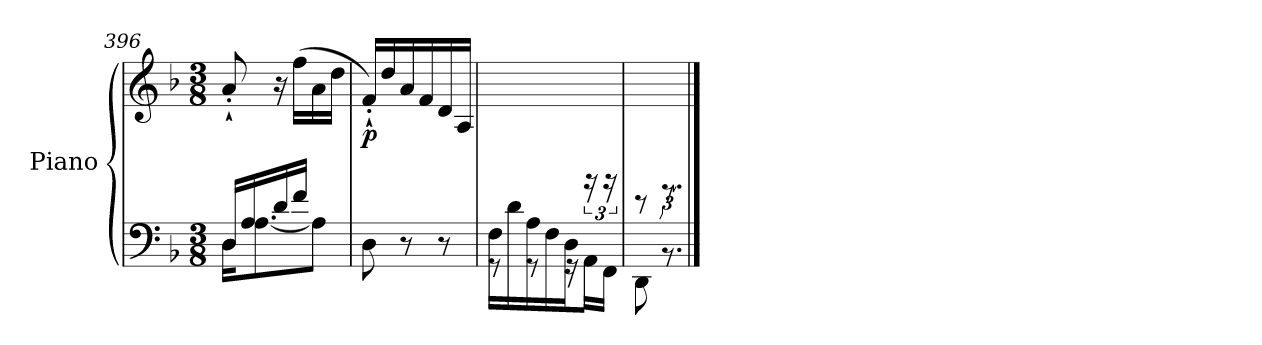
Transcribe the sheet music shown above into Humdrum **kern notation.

**kern	**kern	**dynam
*part1	*part1	*part1
*staff2	*staff1	*staff1/2
*I"Piano	*	*
*I'Pno	*	*
*clefF4	*clefG2	*
*k[b-]	*k[b-]	*
*M3/8	*M3/8	*
=396	=396	=396
*^	*	*
16D/LL	16D\KL	8a'`/	.
16A/	[8.A\	.	.
16d/	.	16r	.
16f/JJ	.	(>16ff\LL	.
8ryy	8A\J]	16a\	.
.	.	16dd\JJ	.
*v	*v	*	*
=397	=397	=397
!	!	!LO:DY:b
8D\	16f'`/LL)	p
.	16dd/	.
8r	16a/	.
.	16f/	.
8r	16d/	.
.	16A/JJ	.
=398	=398	=398
*^	*	*
16F\LL	8rGG	24%7ryy	.
16d\	.	.	.
16A\	8rGG	.	.
16F\	.	.	.
*Xtuplet	*	*	*
24D\JJ	24rGG	.	.
12ryy	24AA\LL	24rEE	.
.	24FF\JJ	24rEE	.
*v	*v	*	*
!!LO:LB:g=z
=399	=399	=399
8DD\	8rAAA	.
12.rBB	12.rCC	.
==	==	==
*-	*-	*-
